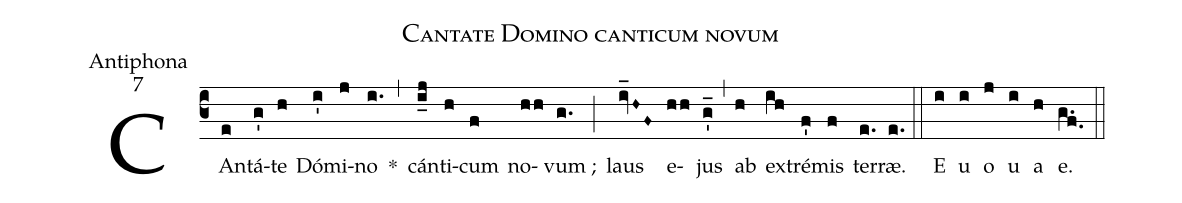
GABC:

name:Cantate Domino canticum novum;
office-part:Antiphona;
mode:7;
%%
(c3) CAn(e)tá(g')te(h) Dó(i')mi(j)no(i.) *(,) cán(i_j)ti(h)cum(f) no(hh)vum ;(g.) (;) laus(iv_H~F~) e(hh)jus(g_') (,) ab(h) ex(ih)tré(f')mis(f) ter(e.)ræ.(e.) (::) E(i) u(i) o(j) u(i) a(h) e.(g.f.) (::)
